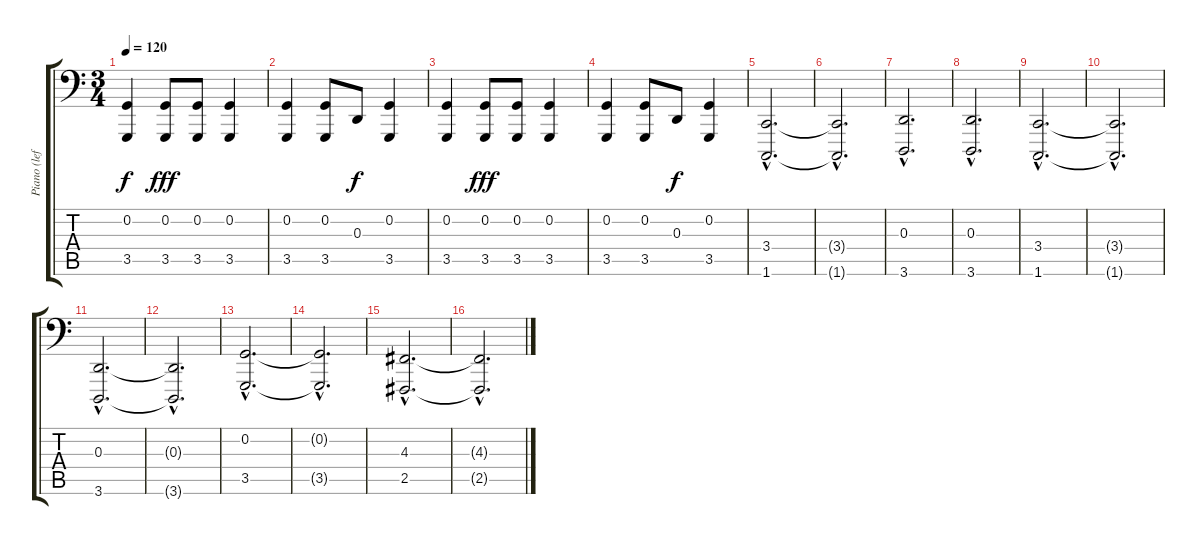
\track ("Piano (left hand)" "Piano (lef") {instrument acousticgrandpiano}
\staff {score tabs}
\tuning (C3 G2 D2 A1 E1 B0) {hide}
\ts (3 4)
\tempo 120
\clef f4
\ks c
(0.2 3.5).4{dy f} (0.2 3.5).8{dy fff} (0.2 3.5).8 (0.2 3.5).4 |
(0.2 3.5).4 (0.2 3.5).8 0.3.8{dy f} (0.2 3.5).4 |
(0.2 3.5).4 (0.2 3.5).8{dy fff} (0.2 3.5).8 (0.2 3.5).4 |
(0.2 3.5).4 (0.2 3.5).8 0.3.8{dy f} (0.2 3.5).4 |
(3.4{hac} 1.6{hac}).2{d} |
(3.4{hac t} 1.6{hac t}).2{d} |
(0.3{hac} 3.6{hac}).2{d} |
(0.3{hac} 3.6{hac}).2{d} |
(3.4{hac} 1.6{hac}).2{d} |
(3.4{hac t} 1.6{hac t}).2{d} |
(0.3{hac} 3.6{hac}).2{d} |
(0.3{hac t} 3.6{hac t}).2{d} |
(0.2{hac} 3.5{hac}).2{d} |
(0.2{hac t} 3.5{hac t}).2{d} |
(4.3{hac} 2.5{hac}).2{d} |
(4.3{hac t} 2.5{hac t}).2{d}
